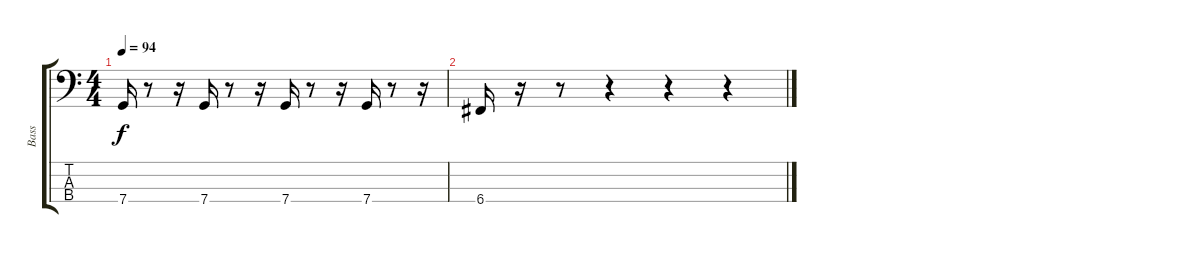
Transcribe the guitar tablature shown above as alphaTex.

\track ("Bass" "Bass") {instrument electricbassfinger}
\staff {score tabs}
\tuning (F2 C2 G1 C1) {hide}
\ts (4 4)
\tempo 94
\clef f4
\ks c
7.4.16{dy f} r.8 r.16 7.4.16 r.8 r.16 7.4.16 r.8 r.16 7.4.16 r.8 r.16 |
6.4.16 r.16 r.8 r.4 r.4 r.4
